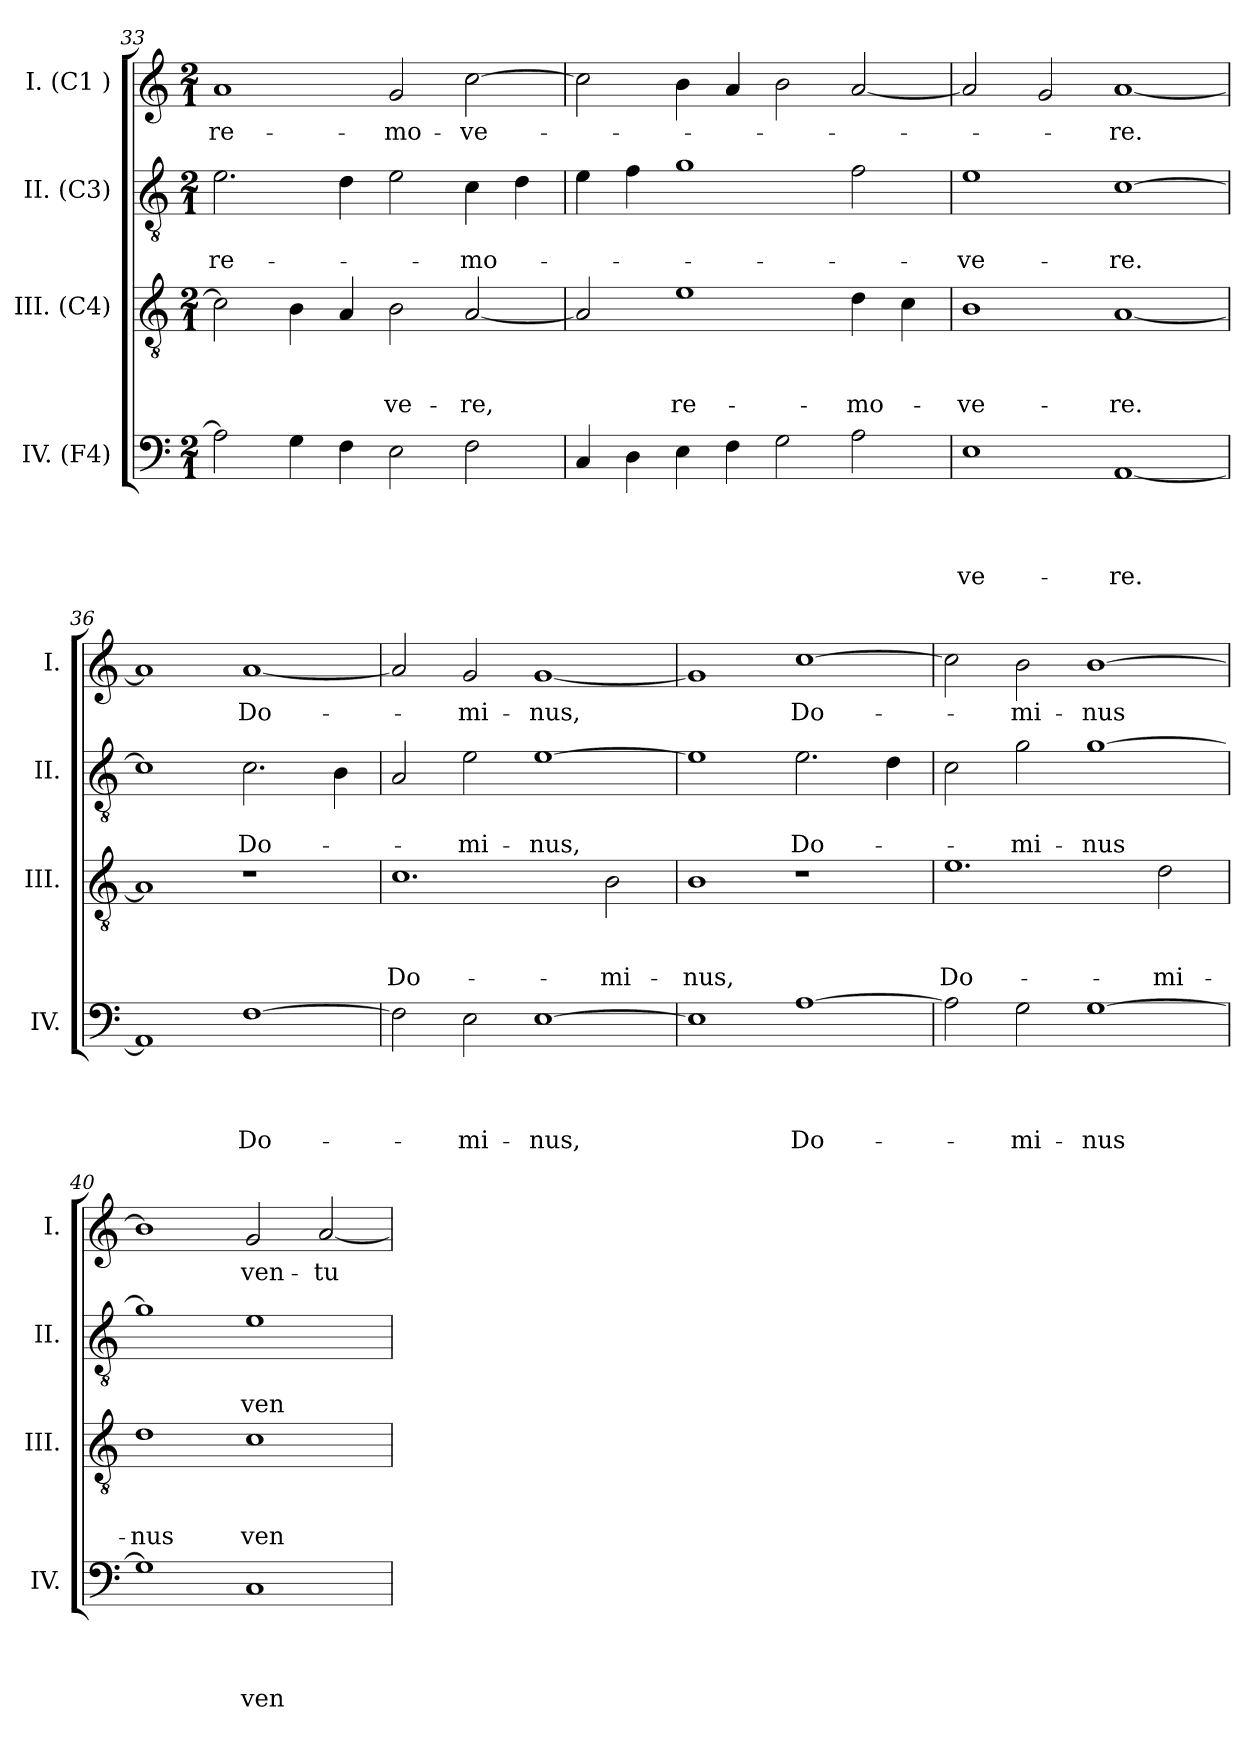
**kern	**text	**text	**text	**text	**kern	**text	**text	**text	**kern	**text	**text	**kern	**text
*part4	*part4	*part4	*part4	*part4	*part3	*part3	*part3	*part3	*part2	*part2	*part2	*part1	*part1
*staff4	*staff4	*staff4	*staff4	*staff4	*staff3	*staff3	*staff3	*staff3	*staff2	*staff2	*staff2	*staff1	*staff1
*I"IV. (F4)	*	*	*	*	*I"III. (C4)	*	*	*	*I"II. (C3)	*	*	*I"I. (C1 )	*
*I'IV.	*	*	*	*	*I'III.	*	*	*	*I'II.	*	*	*I'I.	*
*clefF4	*	*	*	*	*clefGv2	*	*	*	*clefGv2	*	*	*clefG2	*
*k[]	*	*	*	*	*k[]	*	*	*	*k[]	*	*	*k[]	*
*C:	*	*	*	*	*C:	*	*	*	*C:	*	*	*C:	*
*M2/1	*	*	*	*	*M2/1	*	*	*	*M2/1	*	*	*M2/1	*
=33	=33	=33	=33	=33	=33	=33	=33	=33	=33	=33	=33	=33	=33
!	!	!	!	!	!	!	!	!	!	!	!LO:LY:b	!	!LO:LY:b
2A\]	.	.	.	.	2c\]	.	.	.	2.e\	.	re-	1a	re-
4G\	.	.	.	.	4B\	.	.	.	.	.	.	.	.
4F\	.	.	.	.	4A/	.	.	.	4d\	.	.	.	.
!	!	!	!	!	!	!	!	!LO:LY:b	!	!	!	!	!LO:LY:b
2E\	.	.	.	.	2B\	.	.	-ve-	2e\	.	.	2g/	-mo-
!	!	!	!	!	!	!	!	!LO:LY:b	!	!	!LO:LY:b	!	!LO:LY:b
2F\	.	.	.	.	[<2A/	.	.	-re,	4c\	.	-mo-	[>2cc\	-ve-
.	.	.	.	.	.	.	.	.	4d\	.	.	.	.
=34	=34	=34	=34	=34	=34	=34	=34	=34	=34	=34	=34	=34	=34
4C/	.	.	.	.	2A/]	.	.	.	4e\	.	.	2cc\]	.
4D\	.	.	.	.	.	.	.	.	4f\	.	.	.	.
!	!	!	!	!	!	!	!	!LO:LY:b	!	!	!	!	!
4E\	.	.	.	.	1e	.	.	re-	1g	.	.	4b\	.
4F\	.	.	.	.	.	.	.	.	.	.	.	4a/	.
2G\	.	.	.	.	.	.	.	.	.	.	.	2b\	.
!	!	!	!	!	!	!	!	!LO:LY:b	!	!	!	!	!
2A\	.	.	.	.	4d\	.	.	-mo-	2f\	.	.	[<2a/	.
.	.	.	.	.	4c\	.	.	.	.	.	.	.	.
!!LO:LB:g=z
=35	=35	=35	=35	=35	=35	=35	=35	=35	=35	=35	=35	=35	=35
!	!	!	!	!LO:LY:b:rj	!	!	!	!LO:LY:b	!	!	!LO:LY:b	!	!
1E	.	.	.	-ve-	1B	.	.	-ve-	1e	.	-ve-	2a/]	.
.	.	.	.	.	.	.	.	.	.	.	.	2g/	.
!	!	!	!	!LO:LY:b	!	!	!	!LO:LY:b	!	!	!LO:LY:b	!	!LO:LY:b
[<1AA	.	.	.	-re.	[<1A	.	.	-re.	[>1c	.	-re.	[<1a	-re.
=36	=36	=36	=36	=36	=36	=36	=36	=36	=36	=36	=36	=36	=36
1AA]	.	.	.	.	1A]	.	.	.	1c]	.	.	1a]	.
!	!	!	!	!LO:LY:b	!	!	!	!	!	!	!LO:LY:b	!	!LO:LY:b
[>1F	.	.	.	Do-	1r	.	.	.	2.c\	.	Do-	[<1a	Do-
.	.	.	.	.	.	.	.	.	4B\	.	.	.	.
=37	=37	=37	=37	=37	=37	=37	=37	=37	=37	=37	=37	=37	=37
!	!	!	!	!	!	!	!	!LO:LY:b	!	!	!	!	!
2F\]	.	.	.	.	1.c	.	.	Do-	2A/	.	.	2a/]	.
!	!	!	!	!LO:LY:b	!	!	!	!	!	!	!LO:LY:b	!	!LO:LY:b
2E\	.	.	.	-mi-	.	.	.	.	2e\	.	-mi-	2g/	-mi-
!	!	!	!	!LO:LY:b	!	!	!	!	!	!	!LO:LY:b	!	!LO:LY:b
[>1E	.	.	.	-nus,	.	.	.	.	[>1e	.	-nus,	[<1g	-nus,
!	!	!	!	!	!	!	!	!LO:LY:b	!	!	!	!	!
.	.	.	.	.	2B\	.	.	-mi-	.	.	.	.	.
=38	=38	=38	=38	=38	=38	=38	=38	=38	=38	=38	=38	=38	=38
!	!	!	!	!	!	!	!	!LO:LY:b	!	!	!	!	!
1E]	.	.	.	.	1B	.	.	-nus,	1e]	.	.	1g]	.
!	!	!	!	!LO:LY:b	!	!	!	!	!	!	!LO:LY:b	!	!LO:LY:b
[>1A	.	.	.	Do-	1r	.	.	.	2.e\	.	Do-	[>1cc	Do-
.	.	.	.	.	.	.	.	.	4d\	.	.	.	.
=39	=39	=39	=39	=39	=39	=39	=39	=39	=39	=39	=39	=39	=39
!	!	!	!	!	!	!	!	!LO:LY:b	!	!	!	!	!
2A\]	.	.	.	.	1.e	.	.	Do-	2c\	.	.	2cc\]	.
!	!	!	!	!LO:LY:b	!	!	!	!	!	!	!LO:LY:b	!	!LO:LY:b
2G\	.	.	.	-mi-	.	.	.	.	2g\	.	-mi-	2b\	-mi-
!	!	!	!	!LO:LY:b	!	!	!	!	!	!	!LO:LY:b	!	!LO:LY:b
[>1G	.	.	.	-nus	.	.	.	.	[>1g	.	-nus	[>1b	-nus
!	!	!	!	!	!	!	!	!LO:LY:b	!	!	!	!	!
.	.	.	.	.	2d\	.	.	-mi-	.	.	.	.	.
=40	=40	=40	=40	=40	=40	=40	=40	=40	=40	=40	=40	=40	=40
!	!	!	!	!	!	!	!	!LO:LY:b	!	!	!	!	!
1G]	.	.	.	.	1d	.	.	-nus	1g]	.	.	1b]	.
!	!	!	!	!LO:LY:b	!	!	!	!LO:LY:b	!	!	!LO:LY:b	!	!LO:LY:b
1C	.	.	.	ven-	1c	.	.	ven-	1e	.	ven-	2g/	ven-
!	!	!	!	!	!	!	!	!	!	!	!	!	!LO:LY:b
.	.	.	.	.	.	.	.	.	.	.	.	[>2a/	-tu-
=	=	=	=	=	=	=	=	=	=	=	=	=	=
*-	*-	*-	*-	*-	*-	*-	*-	*-	*-	*-	*-	*-	*-
